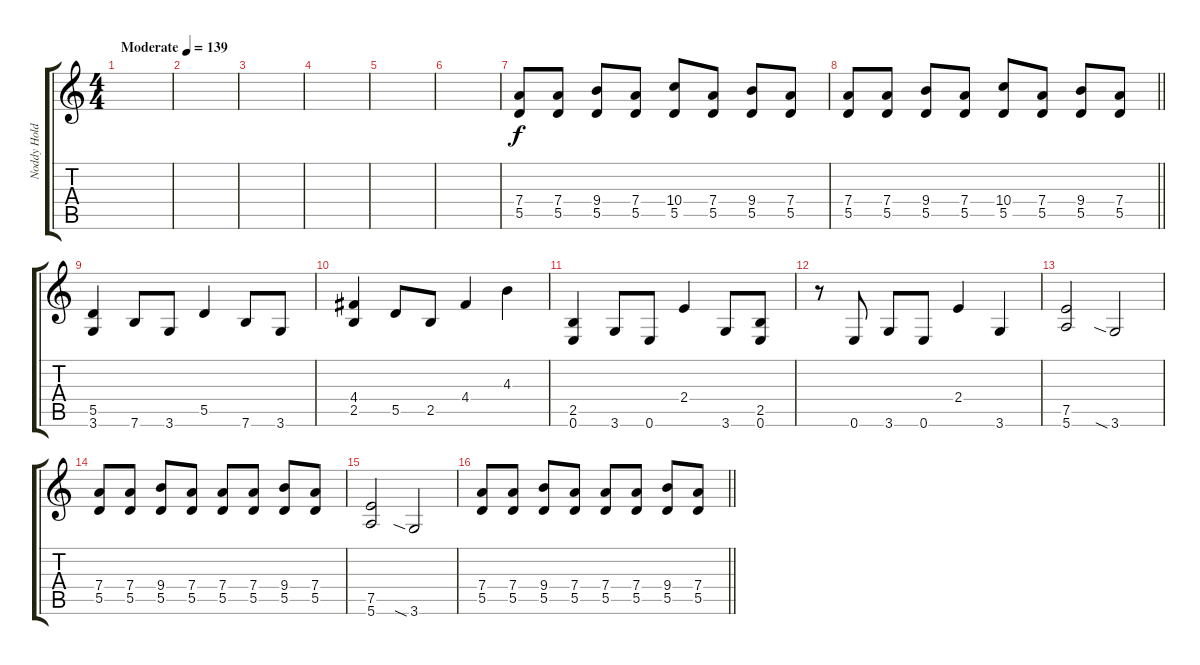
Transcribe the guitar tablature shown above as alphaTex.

\track ("Noddy Holder" "Noddy Hold") {instrument distortionguitar}
\staff {score tabs}
\tuning (E4 B3 G3 D3 A2 E2) {hide}
\ts (4 4)
\tempo (139 "Moderate")
\clef g2
\ks c
|
|
|
|
|
|
(7.4 5.5).8 (7.4 5.5).8 (9.4 5.5).8 (7.4 5.5).8 (10.4 5.5).8 (7.4 5.5).8 (9.4 5.5).8 (7.4 5.5).8 |
\barLineRight lightlight
(7.4 5.5).8 (7.4 5.5).8 (9.4 5.5).8 (7.4 5.5).8 (10.4 5.5).8 (7.4 5.5).8 (9.4 5.5).8 (7.4 5.5).8 |
(5.5 3.6).4 7.6.8 3.6.8 5.5.4 7.6.8 3.6.8 |
(4.4 2.5).4 5.5.8 2.5.8 4.4.4 4.3.4 |
(2.5 0.6).4 3.6.8 0.6.8 2.4.4 3.6.8 (2.5 0.6).8 |
r.8 0.6.8 3.6.8 0.6.8 2.4.4 3.6.4 |
(7.5 5.6).2 3.6{sia}.2 |
(7.4 5.5).8 (7.4 5.5).8 (9.4 5.5).8 (7.4 5.5).8 (7.4 5.5).8 (7.4 5.5).8 (9.4 5.5).8 (7.4 5.5).8 |
(7.5 5.6).2 3.6{sia}.2 |
\barLineRight lightlight
(7.4 5.5).8 (7.4 5.5).8 (9.4 5.5).8 (7.4 5.5).8 (7.4 5.5).8 (7.4 5.5).8 (9.4 5.5).8 (7.4 5.5).8
